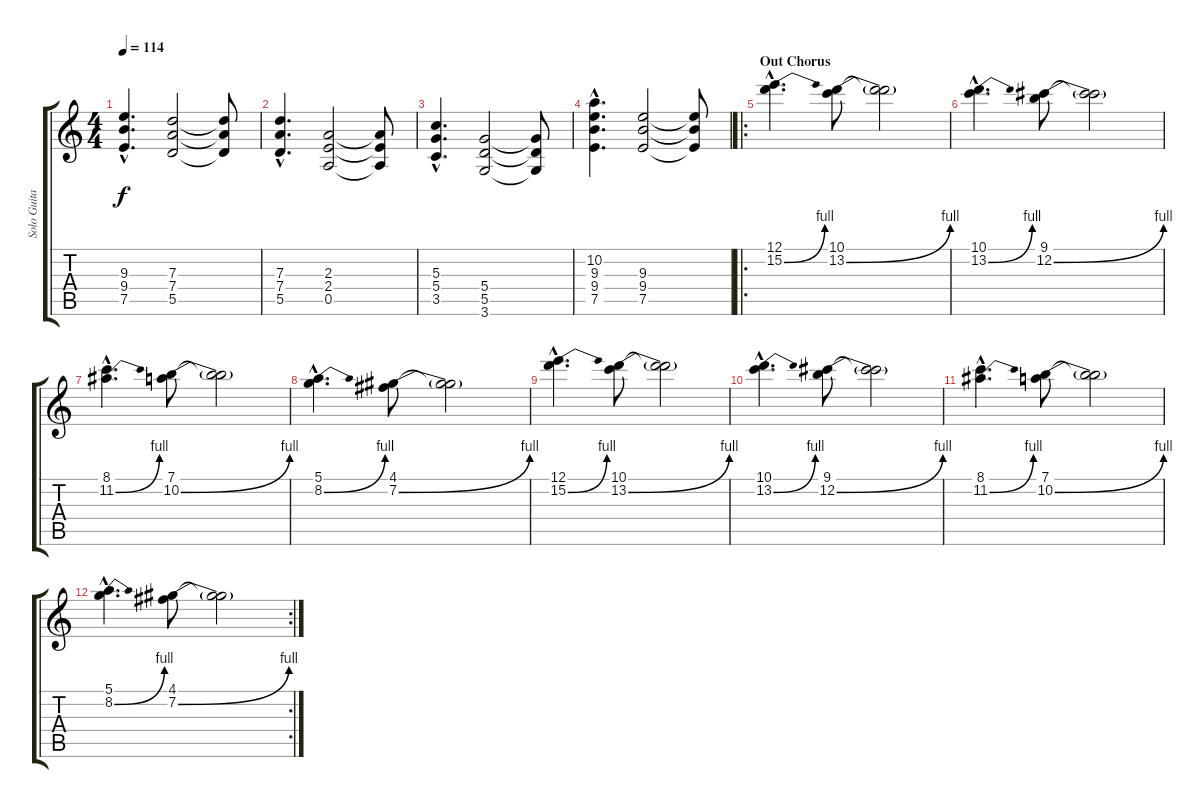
\track ("Solo Guitar" "Solo Guita") {instrument overdrivenguitar}
\staff {score tabs}
\tuning (E4 B3 G3 D3 A2 E2) {hide}
\ts (4 4)
\tempo 114
\clef g2
\ks c
(9.3{hac} 9.4{hac} 7.5{hac}).4{d dy f} (7.3 7.4 5.5).2 (7.3{t} 7.4{t} 5.5{t}).8 |
(7.3{hac} 7.4{hac} 5.5{hac}).4{d} (2.3 2.4 0.5).2 (2.3{t} 2.4{t} 0.5{t}).8 |
(5.3{hac} 5.4{hac} 3.5{hac}).4{d} (5.4 5.5 3.6).2 (5.4{t} 5.5{t} 3.6{t}).8 |
(10.2{hac} 9.3{hac} 9.4{hac} 7.5{hac}).4{d} (9.3 9.4 7.5).2 (9.3{t} 9.4{t} 7.5{t}).8 |
\ro
\section ("" "Out Chorus")
(12.1{hac} 15.2{be (bend 0 0 60 4) hac}).4{d} (10.1 13.2{be (bend 0 0 60 4)}).8 (10.1{t} 13.2{t}).2 |
(10.1{hac} 13.2{be (bend 0 0 60 4) hac}).4{d} (9.1 12.2{be (bend 0 0 60 4)}).8 (9.1{t} 12.2{t}).2 |
(8.1{hac} 11.2{be (bend 0 0 60 4) hac}).4{d} (7.1 10.2{be (bend 0 0 60 4)}).8 (7.1{t} 10.2{t}).2 |
(5.1{hac} 8.2{be (bend 0 0 60 4) hac}).4{d} (4.1 7.2{be (bend 0 0 60 4)}).8 (4.1{t} 7.2{t}).2 |
(12.1{hac} 15.2{be (bend 0 0 60 4) hac}).4{d} (10.1 13.2{be (bend 0 0 60 4)}).8 (10.1{t} 13.2{t}).2 |
(10.1{hac} 13.2{be (bend 0 0 60 4) hac}).4{d} (9.1 12.2{be (bend 0 0 60 4)}).8 (9.1{t} 12.2{t}).2 |
(8.1{hac} 11.2{be (bend 0 0 60 4) hac}).4{d} (7.1 10.2{be (bend 0 0 60 4)}).8 (7.1{t} 10.2{t}).2 |
\rc 2
(5.1{hac} 8.2{be (bend 0 0 60 4) hac}).4{d} (4.1 7.2{be (bend 0 0 60 4)}).8 (4.1{t} 7.2{t}).2
